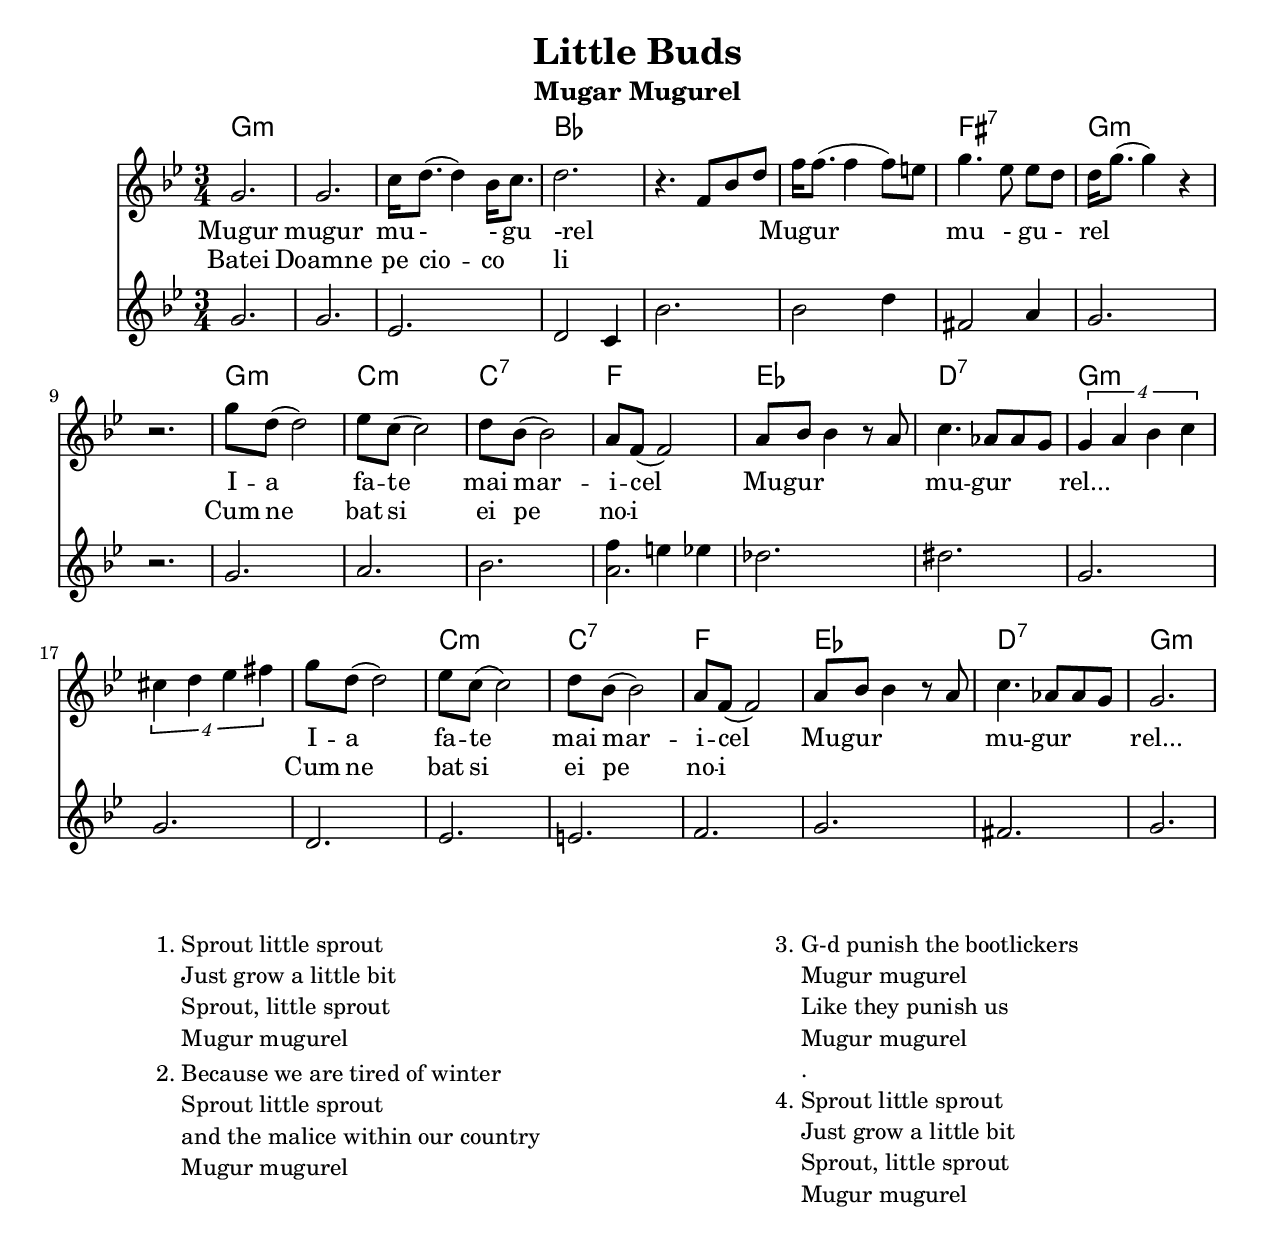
\version "2.18.0"
\include "english.ly"
\paper{
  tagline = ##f
  print-all-headers = ##t
  #(set-paper-size "letter")
}
date = #(strftime "%d-%m-%Y" (localtime (current-time)))

%\markup{ \italic{ " Updated " \date  }  }

%\markup{ Got something to say? }

global = {
  \clef treble
  \key a \minor
  \time 3/4
  \set Score.markFormatter = #format-mark-box-alphabet
}

%#################################### Melody ########################
melody = \transpose a, g,\relative c'' {
  \global
  %\partial 16*3 a16 d f   %lead in notes

  a2.
  a2.
  d16 e8.(e4) c16 [d8.]|
  e2.

  r4. g,8 c e|
  g16 g8.(g4 g8) [fs]|
  a4. f8 f [e]
  e16 a8.(a4) r|
  r2.
  %b
  a8 e(e2)
  f8 d(d2)
  e8 c(c2)
  b8 g(g2)

  b8 c c4 r8 b
  d4. bf8 bf a|
  \tuplet 4/3 {a4 b c d}
  \tuplet 4/3 {ds4 e f gs}

  a8 e(e2)
  f8 d(d2)
  e8 c(c2)
  b8 g(g2)

  b8 c c4 r8 b|
  d4. bf8 bf a
  a2.  % measure 24
  %r2.

}
%################################# Lyrics #####################
\addlyrics{
  Mugur mugur mu - - gu -rel
  _ _ _  Mugur \skip2 \skip2  mu -  gu -  rel
  \skip1
  I -- a fa -- te mai mar -- i -- cel
  Mu -- gur \skip2 \skip2  mu -- gur \skip2 \skip2  rel...
  \repeat unfold 7{\skip 2}
  I -- a fa -- te mai mar -- i -- cel
  Mu -- gur \skip2 \skip2  mu -- gur \skip2 \skip2  rel...
}
\addlyrics{
  Batei Doamne pe cio -- co  \skip 2 li
  \repeat unfold 12{\skip 2}
  Cum ne bat si ei pe no -- i
  \repeat unfold 16{\skip 2}
  Cum ne bat si ei pe no -- i

}
bass = \transpose a, g,\relative c'{
  \global
  %\clef bass
  a'2.
  a2.
  f2.
  e2 d4
  c'2.
  c2 e4
  gs,2 b4
  a2.
  r2.

  a2.
  b2.
  c2.
  <<
    {b2. } %e2 r %   more stuff here
    {g'4 fs f}
  >>
  ef2.
  es2.
  a,2.
  a2.
  e2.
  f2.
  fs2.
  g2.
  a2.
  gs2.
  a2.

}



%################################# Chords #######################
harmonies = \transpose a, g, \chordmode {
  a2.*3:m
  c2.*3
  gs2.:7
  a2.:m
  s2.
  %b Ia Fate etc
  a2.:m
  d2.:m
  d2.:7
  g2.
  f2.
  e2.:7
  a2.*3:m
  d2.:m
  d2.:7
  g2.
  f2.
  e2.:7
  a2.:m

}

\score {
  <<
    \new ChordNames {
      \set chordChanges = ##f
      \harmonies
    }
    \new Staff  \melody
    \new Staff  \bass
  >>
  \header{
    title= "Little Buds"
    subtitle="Mugar Mugurel"
    composer= ""
    instrument =""
    arranger= ""
  }
  \layout{indent = 1.0\cm}
  \midi {
    \tempo 4 = 120
    % alignAboveContext = "staff" }

    % \midi { }
  }
}

% more verses:
\markup{}
\markup {
  \fill-line {
    \hspace #0.1 % distance from left margin
    \column {
      \line {
        "1."
        \column {
          "Sprout little sprout"
          "Just grow a little bit"
          "Sprout, little sprout"
          "Mugur mugurel"
        }
      }
      \hspace #0.2 % vertical distance between verses
      \line {
        "2."
        \column {
          "Because we are tired of winter"
          "Sprout little sprout"
          "and the malice within our country"
          "Mugur mugurel"
        }
      }

    }
    \hspace #0.1  % horiz. distance between columns
    \column {
      \line {
        "3."
        \column {
          "G-d punish the bootlickers"
          "Mugur mugurel"
          "Like they punish us"
          "Mugur mugurel".
        }
      }
      \hspace #0.2 % distance between verses
      \line {
        "4."
        \column {
          "Sprout little sprout"
          "Just grow a little bit"
          "Sprout, little sprout"
          "Mugur mugurel"
        }
      }

    }
    \hspace #0.1 % distance to right margin
  }
}


%{
http://lyricstranslate.com/en/mugur-mugurel-sprout-you-little-sprout.html
Mugur, mugur, mugurel,
Mugur, mugurel,
Ia fă-te mai măricel,
Mugur, mugurel,
Ia fă-te mai măricel,
Mugur, mugurel.

Că ne-am săturat de iarnă,
Mugur, mugurel,
Și de răutate-n țară,
Mugur, mugurel,
Și de răutate-n țară,
Mugur, mugurel.

Bate-i, Doamne, pe ciocoi,
Mugur, mugurel,
Cum ne bat și ei pe noi,
Mugur, mugurel,
Cum ne bat și ei pe noi,
Mugur, mugurel.

Mugur, mugur, mugurel,
Mugur, mugurel,
Ia fă-te mai măricel,
Mugur, mugurel,
Ia fă-te mai măricel,
Mugur, mugurel.

%}